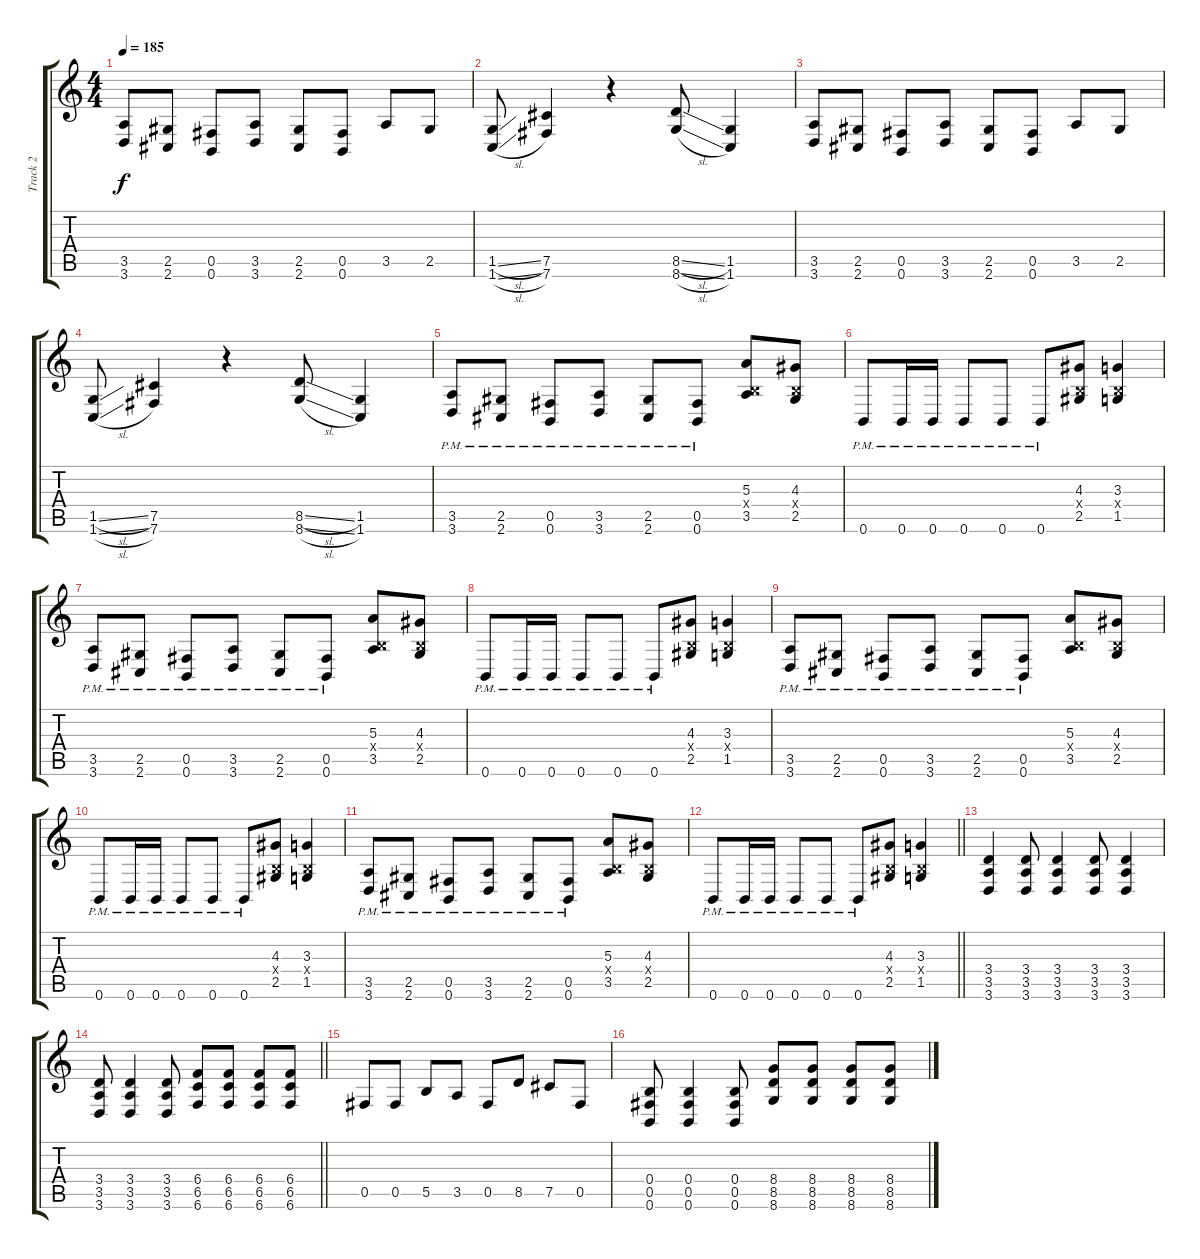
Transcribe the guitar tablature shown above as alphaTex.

\track ("Track 2" "Track 2") {instrument distortionguitar}
\staff {score tabs}
\tuning (Db4 Ab3 E3 B2 Gb2 B1) {hide}
\ts (4 4)
\tempo 185
\clef g2
\ks c
(3.5 3.6).8{dy f} (2.5 2.6).8 (0.5 0.6).8 (3.5 3.6).8 (2.5 2.6).8 (0.5 0.6).8 3.5.8 2.5.8 |
(1.5{sl} 1.6{sl}).8 (7.5 7.6).4 r.4 (8.5{sl} 8.6{sl}).8 (1.5 1.6).4 |
(3.5 3.6).8 (2.5 2.6).8 (0.5 0.6).8 (3.5 3.6).8 (2.5 2.6).8 (0.5 0.6).8 3.5.8 2.5.8 |
(1.5{sl} 1.6{sl}).8 (7.5 7.6).4 r.4 (8.5{sl} 8.6{sl}).8 (1.5 1.6).4 |
(3.5{pm} 3.6{pm}).8 (2.5{pm} 2.6{pm}).8 (0.5{pm} 0.6{pm}).8 (3.5{pm} 3.6{pm}).8 (2.5{pm} 2.6{pm}).8 (0.5{pm} 0.6{pm}).8 (5.3 0.4{x} 3.5).8 (4.3 0.4{x} 2.5).8 |
0.6{pm}.8 0.6{pm}.16 0.6{pm}.16 0.6{pm}.8 0.6{pm}.8 0.6{pm}.8 (4.3 0.4{x} 2.5).8 (3.3 0.4{x} 1.5).4 |
(3.5{pm} 3.6{pm}).8 (2.5{pm} 2.6{pm}).8 (0.5{pm} 0.6{pm}).8 (3.5{pm} 3.6{pm}).8 (2.5{pm} 2.6{pm}).8 (0.5{pm} 0.6{pm}).8 (5.3 0.4{x} 3.5).8 (4.3 0.4{x} 2.5).8 |
0.6{pm}.8 0.6{pm}.16 0.6{pm}.16 0.6{pm}.8 0.6{pm}.8 0.6{pm}.8 (4.3 0.4{x} 2.5).8 (3.3 0.4{x} 1.5).4 |
(3.5{pm} 3.6{pm}).8 (2.5{pm} 2.6{pm}).8 (0.5{pm} 0.6{pm}).8 (3.5{pm} 3.6{pm}).8 (2.5{pm} 2.6{pm}).8 (0.5{pm} 0.6{pm}).8 (5.3 0.4{x} 3.5).8 (4.3 0.4{x} 2.5).8 |
0.6{pm}.8 0.6{pm}.16 0.6{pm}.16 0.6{pm}.8 0.6{pm}.8 0.6{pm}.8 (4.3 0.4{x} 2.5).8 (3.3 0.4{x} 1.5).4 |
(3.5{pm} 3.6{pm}).8 (2.5{pm} 2.6{pm}).8 (0.5{pm} 0.6{pm}).8 (3.5{pm} 3.6{pm}).8 (2.5{pm} 2.6{pm}).8 (0.5{pm} 0.6{pm}).8 (5.3 0.4{x} 3.5).8 (4.3 0.4{x} 2.5).8 |
\barLineRight lightlight
0.6{pm}.8 0.6{pm}.16 0.6{pm}.16 0.6{pm}.8 0.6{pm}.8 0.6{pm}.8 (4.3 0.4{x} 2.5).8 (3.3 0.4{x} 1.5).4 |
(3.4 3.5 3.6).4 (3.4 3.5 3.6).8 (3.4 3.5 3.6).4 (3.4 3.5 3.6).8 (3.4 3.5 3.6).4 |
\barLineRight lightlight
(3.4 3.5 3.6).8 (3.4 3.5 3.6).4 (3.4 3.5 3.6).8 (6.4 6.5 6.6).8 (6.4 6.5 6.6).8 (6.4 6.5 6.6).8 (6.4 6.5 6.6).8 |
0.5.8 0.5.8 5.5.8 3.5.8 0.5.8 8.5.8 7.5.8 0.5.8 |
(0.4 0.5 0.6).8 (0.4 0.5 0.6).4 (0.4 0.5 0.6).8 (8.4 8.5 8.6).8 (8.4 8.5 8.6).8 (8.4 8.5 8.6).8 (8.4 8.5 8.6).8
